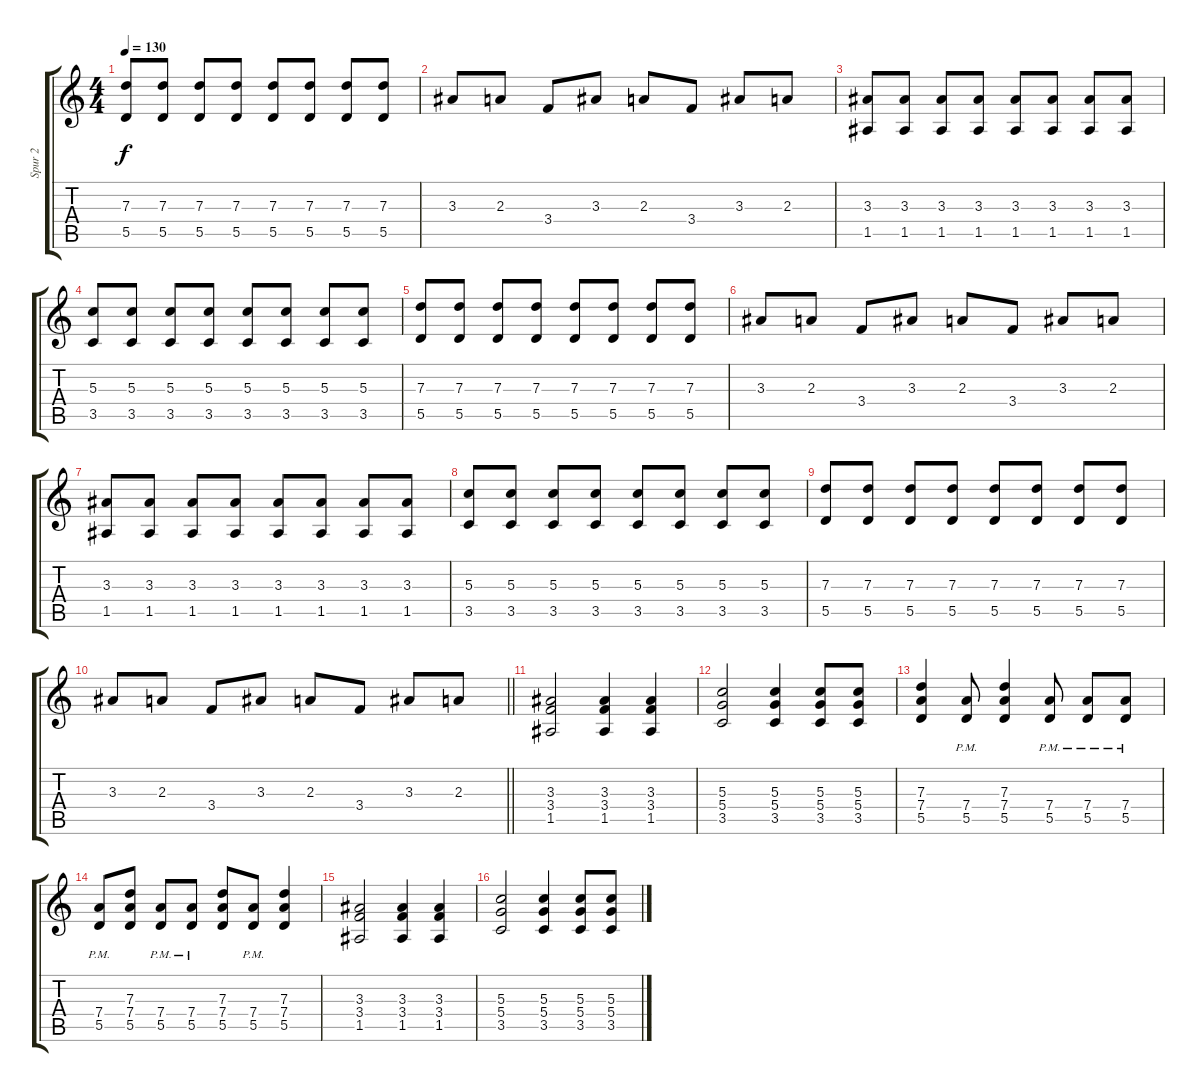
\track ("Spur 2" "Spur 2") {instrument acousticguitarsteel}
\staff {score tabs}
\tuning (E4 B3 G3 D3 A2 E2) {hide}
\ts (4 4)
\tempo 130
\clef g2
\ks c
(7.3 5.5).8{dy f} (7.3 5.5).8 (7.3 5.5).8 (7.3 5.5).8 (7.3 5.5).8 (7.3 5.5).8 (7.3 5.5).8 (7.3 5.5).8 |
3.3.8 2.3.8 3.4.8 3.3.8 2.3.8 3.4.8 3.3.8 2.3.8 |
(3.3 1.5).8 (3.3 1.5).8 (3.3 1.5).8 (3.3 1.5).8 (3.3 1.5).8 (3.3 1.5).8 (3.3 1.5).8 (3.3 1.5).8 |
(5.3 3.5).8 (5.3 3.5).8 (5.3 3.5).8 (5.3 3.5).8 (5.3 3.5).8 (5.3 3.5).8 (5.3 3.5).8 (5.3 3.5).8 |
(7.3 5.5).8 (7.3 5.5).8 (7.3 5.5).8 (7.3 5.5).8 (7.3 5.5).8 (7.3 5.5).8 (7.3 5.5).8 (7.3 5.5).8 |
3.3.8 2.3.8 3.4.8 3.3.8 2.3.8 3.4.8 3.3.8 2.3.8 |
(3.3 1.5).8 (3.3 1.5).8 (3.3 1.5).8 (3.3 1.5).8 (3.3 1.5).8 (3.3 1.5).8 (3.3 1.5).8 (3.3 1.5).8 |
(5.3 3.5).8 (5.3 3.5).8 (5.3 3.5).8 (5.3 3.5).8 (5.3 3.5).8 (5.3 3.5).8 (5.3 3.5).8 (5.3 3.5).8 |
(7.3 5.5).8 (7.3 5.5).8 (7.3 5.5).8 (7.3 5.5).8 (7.3 5.5).8 (7.3 5.5).8 (7.3 5.5).8 (7.3 5.5).8 |
\barLineRight lightlight
3.3.8 2.3.8 3.4.8 3.3.8 2.3.8 3.4.8 3.3.8 2.3.8 |
(3.3 3.4 1.5).2 (3.3 3.4 1.5).4 (3.3 3.4 1.5).4 |
(5.3 5.4 3.5).2 (5.3 5.4 3.5).4 (5.3 5.4 3.5).8 (5.3 5.4 3.5).8 |
(7.3 7.4 5.5).4 (7.4{pm} 5.5{pm}).8 (7.3 7.4 5.5).4 (7.4{pm} 5.5{pm}).8 (7.4{pm} 5.5{pm}).8 (7.4{pm} 5.5{pm}).8 |
(7.4{pm} 5.5{pm}).8 (7.3 7.4 5.5).8 (7.4{pm} 5.5{pm}).8 (7.4{pm} 5.5{pm}).8 (7.3 7.4 5.5).8 (7.4{pm} 5.5{pm}).8 (7.3 7.4 5.5).4 |
(3.3 3.4 1.5).2 (3.3 3.4 1.5).4 (3.3 3.4 1.5).4 |
(5.3 5.4 3.5).2 (5.3 5.4 3.5).4 (5.3 5.4 3.5).8 (5.3 5.4 3.5).8
